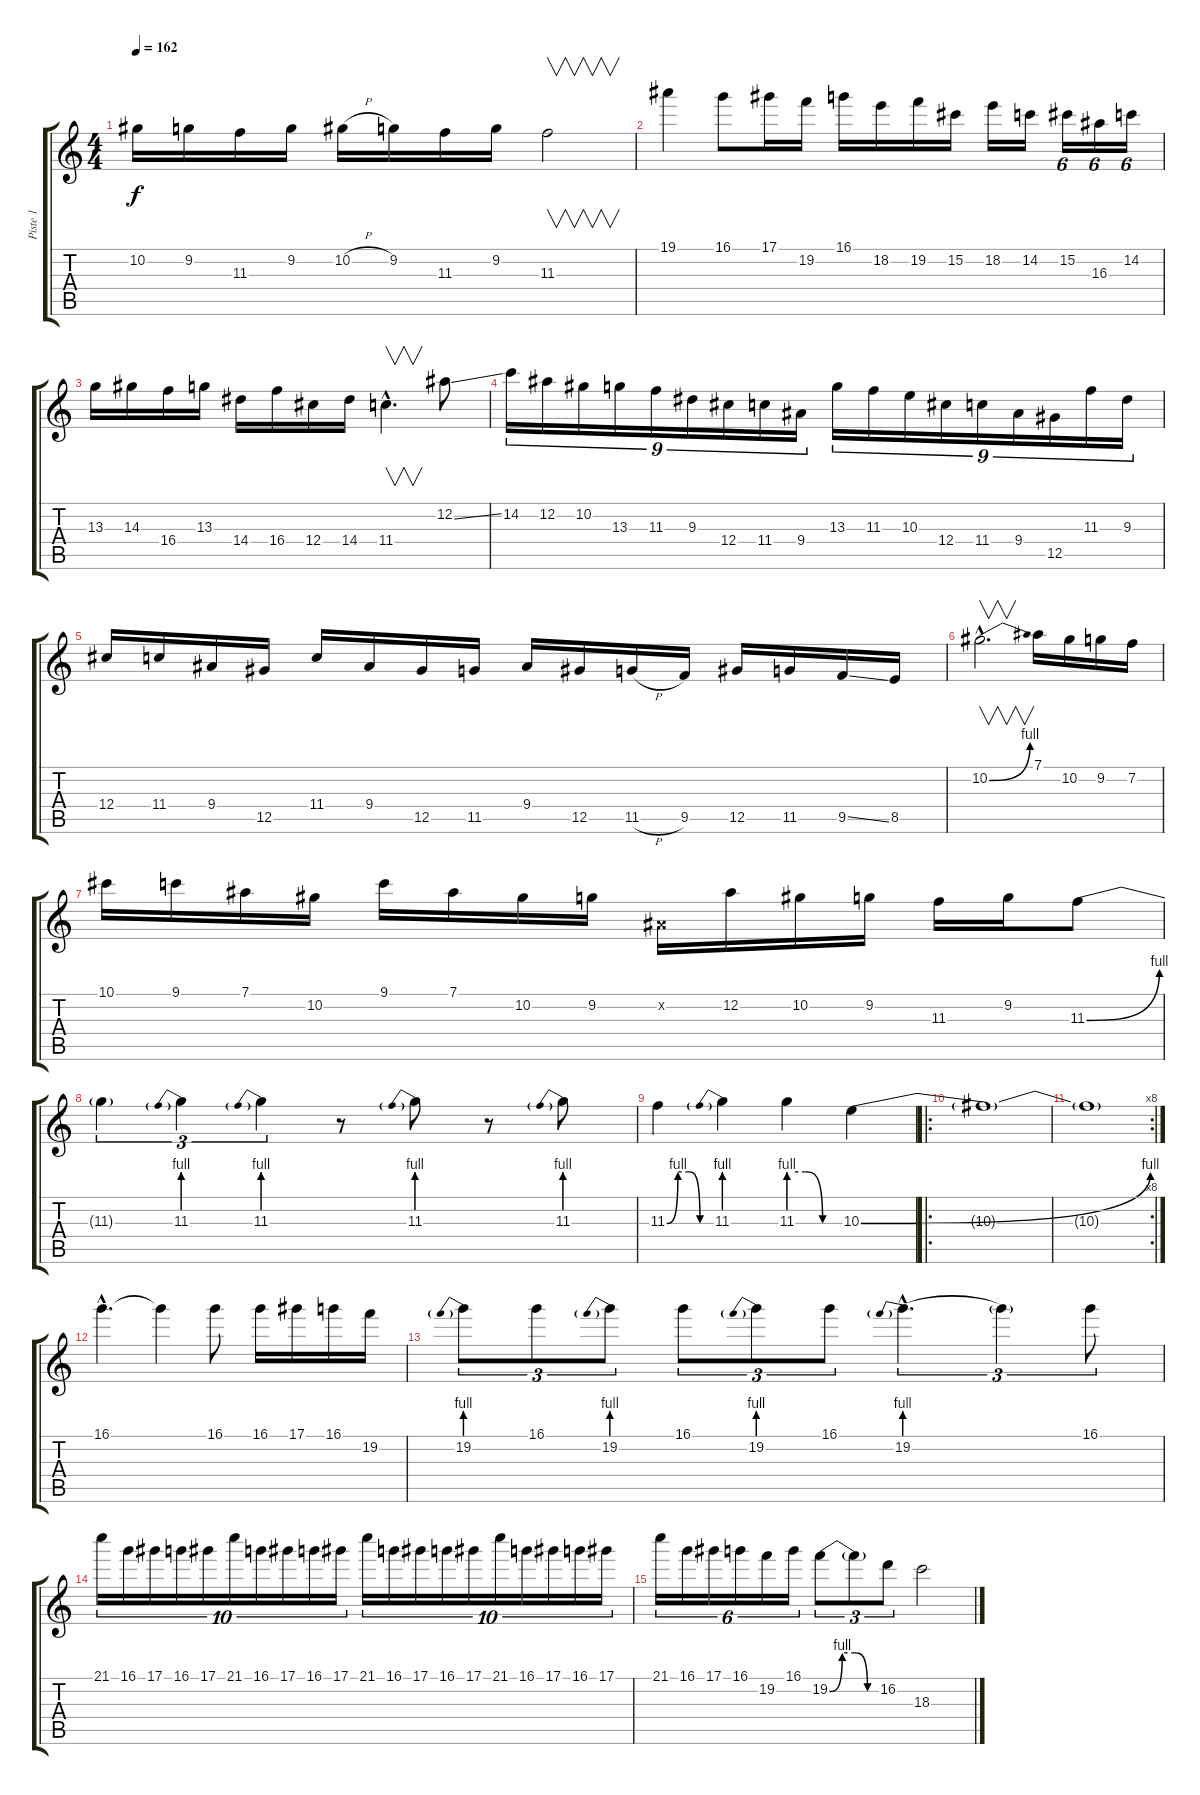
\track ("Piste 1" "Piste 1") {instrument distortionguitar}
\staff {score tabs}
\tuning (Eb4 Bb3 Gb3 Db3 Ab2 Eb2) {hide}
\ts (4 4)
\tempo 162
\clef g2
\ks c
10.2.16{dy f} 9.2.16 11.3.16 9.2.16 10.2{h}.16 9.2.16 11.3.16 9.2.16 11.3.2{v} |
19.1.4 16.1.8 17.1.16 19.2.16 16.1.16 18.2.16 19.2.16 15.2.16 18.2.16 14.2.16 15.2.16{tu (6 4)} 16.3.16{tu (6 4)} 14.2.16{tu (6 4)} |
13.3.16 14.3.16 16.4.16 13.3.16 14.4.16 16.4.16 12.4.16 14.4.16 11.4{hac}.4{v d} 12.2{ss}.8 |
14.2.16{tu (9 8)} 12.2.16{tu (9 8)} 10.2.16{tu (9 8)} 13.3.16{tu (9 8)} 11.3.16{tu (9 8)} 9.3.16{tu (9 8)} 12.4.16{tu (9 8)} 11.4.16{tu (9 8)} 9.4.16{tu (9 8)} 13.3.16{tu (9 8)} 11.3.16{tu (9 8)} 10.3.16{tu (9 8)} 12.4.16{tu (9 8)} 11.4.16{tu (9 8)} 9.4.16{tu (9 8)} 12.5.16{tu (9 8)} 11.3.16{tu (9 8)} 9.3.16{tu (9 8)} |
12.4.16 11.4.16 9.4.16 12.5.16 11.4.16 9.4.16 12.5.16 11.5.16 9.4.16 12.5.16 11.5{h}.16 9.5.16 12.5.16 11.5.16 9.5{ss}.16 8.5.16 |
10.2{be (bend 0 0 60 4) hac}.2{v d} 7.1.16 10.2.16 9.2.16 7.2.16 |
10.1.16 9.1.16 7.1.16 10.2.16 9.1.16 7.1.16 10.2.16 9.2.16 0.2{x}.16 12.2.16 10.2.16 9.2.16 11.3.16 9.2.16 11.3{be (bend 0 0 60 4)}.8 |
11.3{t}.4{tu (3 2)} 11.3{be (prebend 0 4 60 4)}.4{tu (3 2)} 11.3{be (prebend 0 4 60 4)}.4{tu (3 2)} r.8 11.3{be (prebend 0 4 60 4)}.8 r.8 11.3{be (prebend 0 4 60 4)}.8 |
11.3{be (custom 0 0 15 4 30 4 45 0 60 0)}.4 11.3{be (prebend 0 4 60 4)}.4 11.3{be (custom 0 4 20 4 40 0 60 0)}.4 10.3{be (bend 0 0 60 4)}.4 |
\ro
10.3{t}.1 |
\rc 8
10.3{t}.1 |
16.1{hac}.4{d} 16.1{t}.4 16.1.8 16.1.16 17.1.16 16.1.16 19.2.16 |
19.2{be (prebend 0 4 60 4)}.8{tu (3 2)} 16.1.8{tu (3 2)} 19.2{be (prebend 0 4 60 4)}.8{tu (3 2)} 16.1.8{tu (3 2)} 19.2{be (prebend 0 4 60 4)}.8{tu (3 2)} 16.1.8{tu (3 2)} 19.2{be (prebend 0 4 60 4) hac}.4{d tu (3 2)} 19.2{t}.4{tu (3 2)} 16.1.8{tu (3 2)} |
21.1.16{tu (10 8)} 16.1.16{tu (10 8)} 17.1.16{tu (10 8)} 16.1.16{tu (10 8)} 17.1.16{tu (10 8)} 21.1.16{tu (10 8)} 16.1.16{tu (10 8)} 17.1.16{tu (10 8)} 16.1.16{tu (10 8)} 17.1.16{tu (10 8)} 21.1.16{tu (10 8)} 16.1.16{tu (10 8)} 17.1.16{tu (10 8)} 16.1.16{tu (10 8)} 17.1.16{tu (10 8)} 21.1.16{tu (10 8)} 16.1.16{tu (10 8)} 17.1.16{tu (10 8)} 16.1.16{tu (10 8)} 17.1.16{tu (10 8)} |
21.1.16{tu (6 4)} 16.1.16{tu (6 4)} 17.1.16{tu (6 4)} 16.1.16{tu (6 4)} 19.2.16{tu (6 4)} 16.1.16{tu (6 4)} 19.2{be (custom 0 0 15 4 30 4 45 0 60 0)}.8{tu (3 2)} 19.2{t}.8{tu (3 2)} 16.2.8{tu (3 2)} 18.3.2
